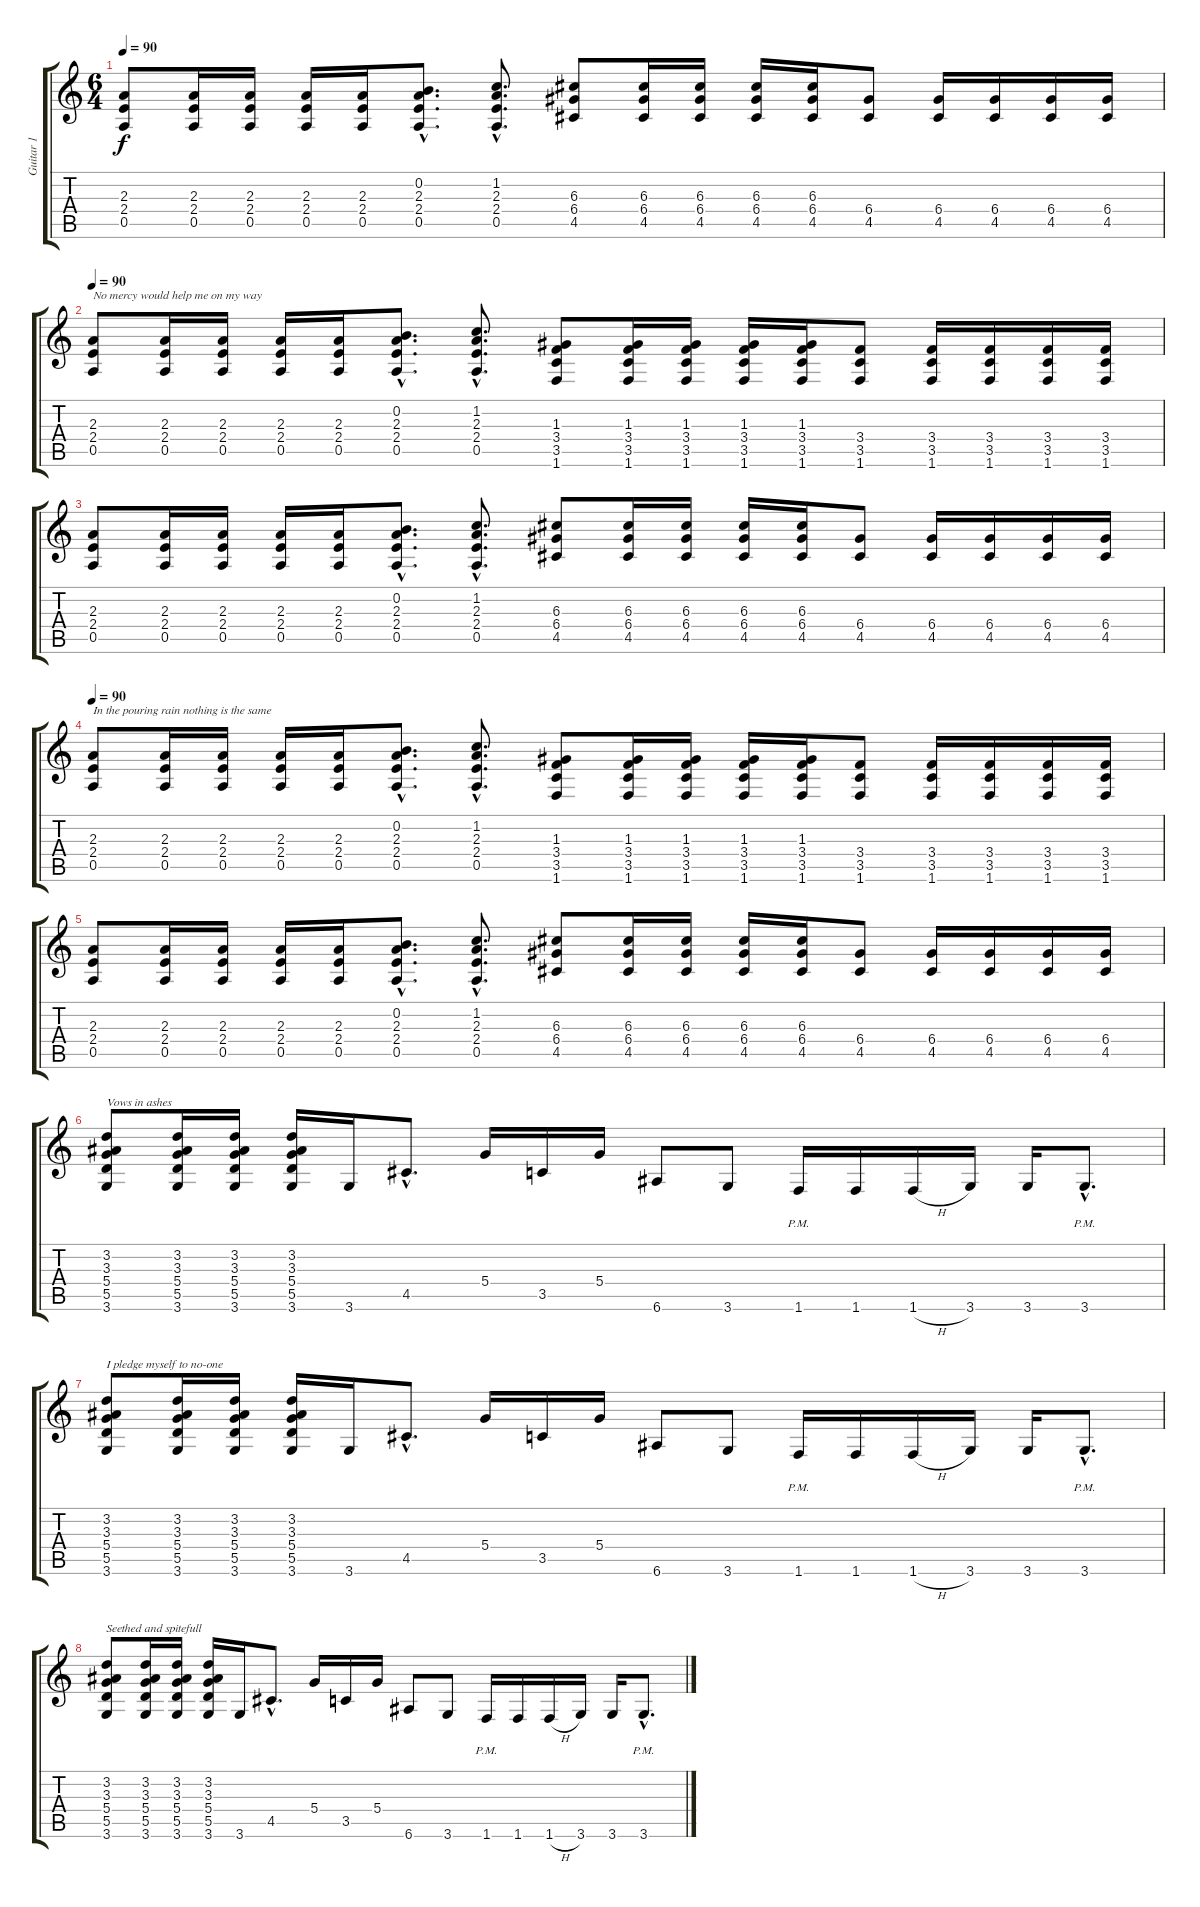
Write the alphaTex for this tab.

\track ("Guitar 1" "Guitar 1") {instrument distortionguitar}
\staff {score tabs}
\tuning (E4 B3 G3 D3 A2 E2) {hide}
\ts (6 4)
\tempo 90
\clef g2
\ks c
(2.3 2.4 0.5).8{dy f} (2.3 2.4 0.5).16 (2.3 2.4 0.5).16 (2.3 2.4 0.5).16 (2.3 2.4 0.5).16 (0.2{hac} 2.3{hac} 2.4{hac} 0.5{hac}).8{d} (1.2{hac} 2.3{hac} 2.4{hac} 0.5{hac}).8{d} (6.3 6.4 4.5).8 (6.3 6.4 4.5).16 (6.3 6.4 4.5).16 (6.3 6.4 4.5).16 (6.3 6.4 4.5).16 (6.4 4.5).8 (6.4 4.5).16 (6.4 4.5).16 (6.4 4.5).16 (6.4 4.5).16 |
\tempo 90
(2.3 2.4 0.5).8{txt "No mercy would help me on my way" instrument distortionguitar} (2.3 2.4 0.5).16 (2.3 2.4 0.5).16 (2.3 2.4 0.5).16 (2.3 2.4 0.5).16 (0.2{hac} 2.3{hac} 2.4{hac} 0.5{hac}).8{d} (1.2{hac} 2.3{hac} 2.4{hac} 0.5{hac}).8{d} (1.3 3.4 3.5 1.6).8 (1.3 3.4 3.5 1.6).16 (1.3 3.4 3.5 1.6).16 (1.3 3.4 3.5 1.6).16 (1.3 3.4 3.5 1.6).16 (3.4 3.5 1.6).8 (3.4 3.5 1.6).16 (3.4 3.5 1.6).16 (3.4 3.5 1.6).16 (3.4 3.5 1.6).16 |
(2.3 2.4 0.5).8 (2.3 2.4 0.5).16 (2.3 2.4 0.5).16 (2.3 2.4 0.5).16 (2.3 2.4 0.5).16 (0.2{hac} 2.3{hac} 2.4{hac} 0.5{hac}).8{d} (1.2{hac} 2.3{hac} 2.4{hac} 0.5{hac}).8{d} (6.3 6.4 4.5).8 (6.3 6.4 4.5).16 (6.3 6.4 4.5).16 (6.3 6.4 4.5).16 (6.3 6.4 4.5).16 (6.4 4.5).8 (6.4 4.5).16 (6.4 4.5).16 (6.4 4.5).16 (6.4 4.5).16 |
\tempo 90
(2.3 2.4 0.5).8{txt "In the pouring rain nothing is the same" instrument distortionguitar} (2.3 2.4 0.5).16 (2.3 2.4 0.5).16 (2.3 2.4 0.5).16 (2.3 2.4 0.5).16 (0.2{hac} 2.3{hac} 2.4{hac} 0.5{hac}).8{d} (1.2{hac} 2.3{hac} 2.4{hac} 0.5{hac}).8{d} (1.3 3.4 3.5 1.6).8 (1.3 3.4 3.5 1.6).16 (1.3 3.4 3.5 1.6).16 (1.3 3.4 3.5 1.6).16 (1.3 3.4 3.5 1.6).16 (3.4 3.5 1.6).8 (3.4 3.5 1.6).16 (3.4 3.5 1.6).16 (3.4 3.5 1.6).16 (3.4 3.5 1.6).16 |
(2.3 2.4 0.5).8 (2.3 2.4 0.5).16 (2.3 2.4 0.5).16 (2.3 2.4 0.5).16 (2.3 2.4 0.5).16 (0.2{hac} 2.3{hac} 2.4{hac} 0.5{hac}).8{d} (1.2{hac} 2.3{hac} 2.4{hac} 0.5{hac}).8{d} (6.3 6.4 4.5).8 (6.3 6.4 4.5).16 (6.3 6.4 4.5).16 (6.3 6.4 4.5).16 (6.3 6.4 4.5).16 (6.4 4.5).8 (6.4 4.5).16 (6.4 4.5).16 (6.4 4.5).16 (6.4 4.5).16 |
(3.2 3.3 5.4 5.5 3.6).8{txt "Vows in ashes"} (3.2 3.3 5.4 5.5 3.6).16 (3.2 3.3 5.4 5.5 3.6).16 (3.2 3.3 5.4 5.5 3.6).16 3.6.16 4.5{hac}.8{d} 5.4.16 3.5.16 5.4.16 6.6.8 3.6.8 1.6{pm}.16 1.6.16 1.6{h}.16 3.6.16 3.6.16 3.6{hac pm}.8{d} |
(3.2 3.3 5.4 5.5 3.6).8{txt "I pledge myself to no-one"} (3.2 3.3 5.4 5.5 3.6).16 (3.2 3.3 5.4 5.5 3.6).16 (3.2 3.3 5.4 5.5 3.6).16 3.6.16 4.5{hac}.8{d} 5.4.16 3.5.16 5.4.16 6.6.8 3.6.8 1.6{pm}.16 1.6.16 1.6{h}.16 3.6.16 3.6.16 3.6{hac pm}.8{d} |
(3.2 3.3 5.4 5.5 3.6).8{txt "Seethed and spitefull"} (3.2 3.3 5.4 5.5 3.6).16 (3.2 3.3 5.4 5.5 3.6).16 (3.2 3.3 5.4 5.5 3.6).16 3.6.16 4.5{hac}.8{d} 5.4.16 3.5.16 5.4.16 6.6.8 3.6.8 1.6{pm}.16 1.6.16 1.6{h}.16 3.6.16 3.6.16 3.6{hac pm}.8{d}
